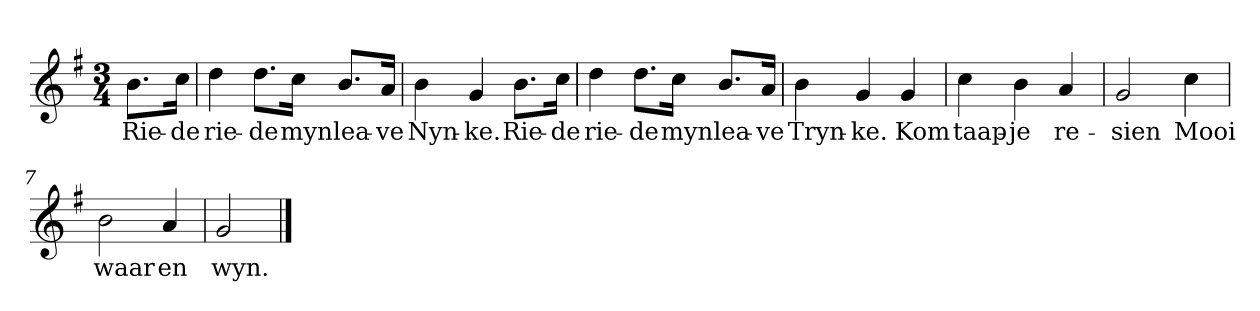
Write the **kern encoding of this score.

**kern	**text
*part1	*part1
*staff1	*staff1
*clefG2	*
*k[f#]	*
*G:	*
*M3/4	*
*MM120	*
=	=
8.b\L	Rie-
16cc\Jk	-de
=1	=1
4dd	rie-
8.dd\L	-de
16cc\Jk	myn
8.b/L	lea-
16a/Jk	-ve
=2	=2
4b	Nyn-
4g	-ke.
8.b\L	Rie-
16cc\Jk	-de
=3	=3
4dd	rie-
8.dd\L	-de
16cc\Jk	myn
8.b/L	lea-
16a/Jk	-ve
=4	=4
4b	Tryn-
4g	-ke.
4g	Kom
=5	=5
4cc	taap-
4b	-je
4a	re-
=6	=6
2g	-sien
4cc	Mooi
=7	=7
2b	waar
4a	en
=8	=8
2g	wyn.
==	==
*-	*-
